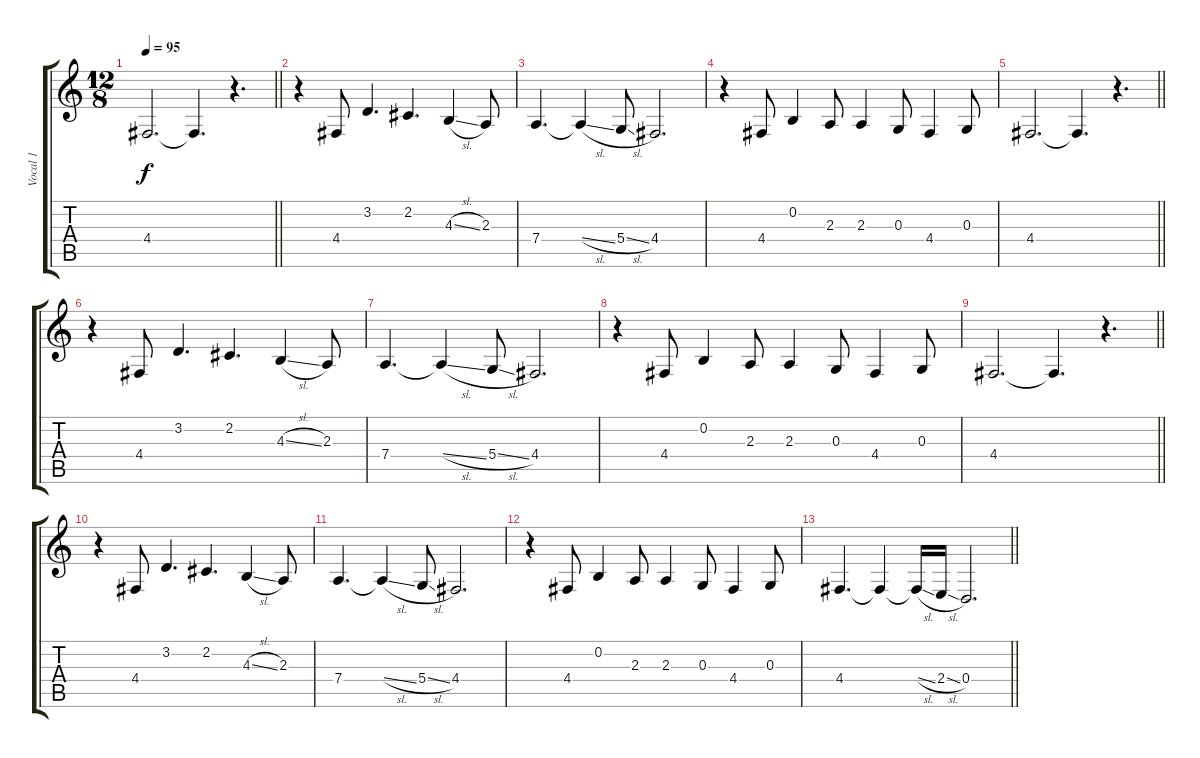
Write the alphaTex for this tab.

\track ("Vocal 1" "Vocal 1") {instrument lead2sawtooth}
\staff {score tabs}
\tuning (E4 B3 G3 D3 A2 E2) {hide}
\ts (12 8)
\tempo 95
\clef g2
\barLineRight lightlight
\ks c
4.4.2{d dy f} 4.4{t}.4{d} r.4{d} |
r.4 4.4.8 3.2.4{d} 2.2.4{d} 4.3{sl}.4 2.3.8 |
7.4.4{d} 7.4{sl t}.4 5.4{sl}.8 4.4.2{d} |
r.4 4.4.8 0.2.4 2.3.8 2.3.4 0.3.8 4.4.4 0.3.8 |
\barLineRight lightlight
4.4.2{d} 4.4{t}.4{d} r.4{d} |
r.4 4.4.8 3.2.4{d} 2.2.4{d} 4.3{sl}.4 2.3.8 |
7.4.4{d} 7.4{sl t}.4 5.4{sl}.8 4.4.2{d} |
r.4 4.4.8 0.2.4 2.3.8 2.3.4 0.3.8 4.4.4 0.3.8 |
\barLineRight lightlight
4.4.2{d} 4.4{t}.4{d} r.4{d} |
r.4 4.4.8 3.2.4{d} 2.2.4{d} 4.3{sl}.4 2.3.8 |
7.4.4{d} 7.4{sl t}.4 5.4{sl}.8 4.4.2{d} |
r.4 4.4.8 0.2.4 2.3.8 2.3.4 0.3.8 4.4.4 0.3.8 |
\barLineRight lightlight
4.4.4{d} 4.4{t}.4 4.4{sl t}.16 2.4{sl}.16 0.4.2{d}
